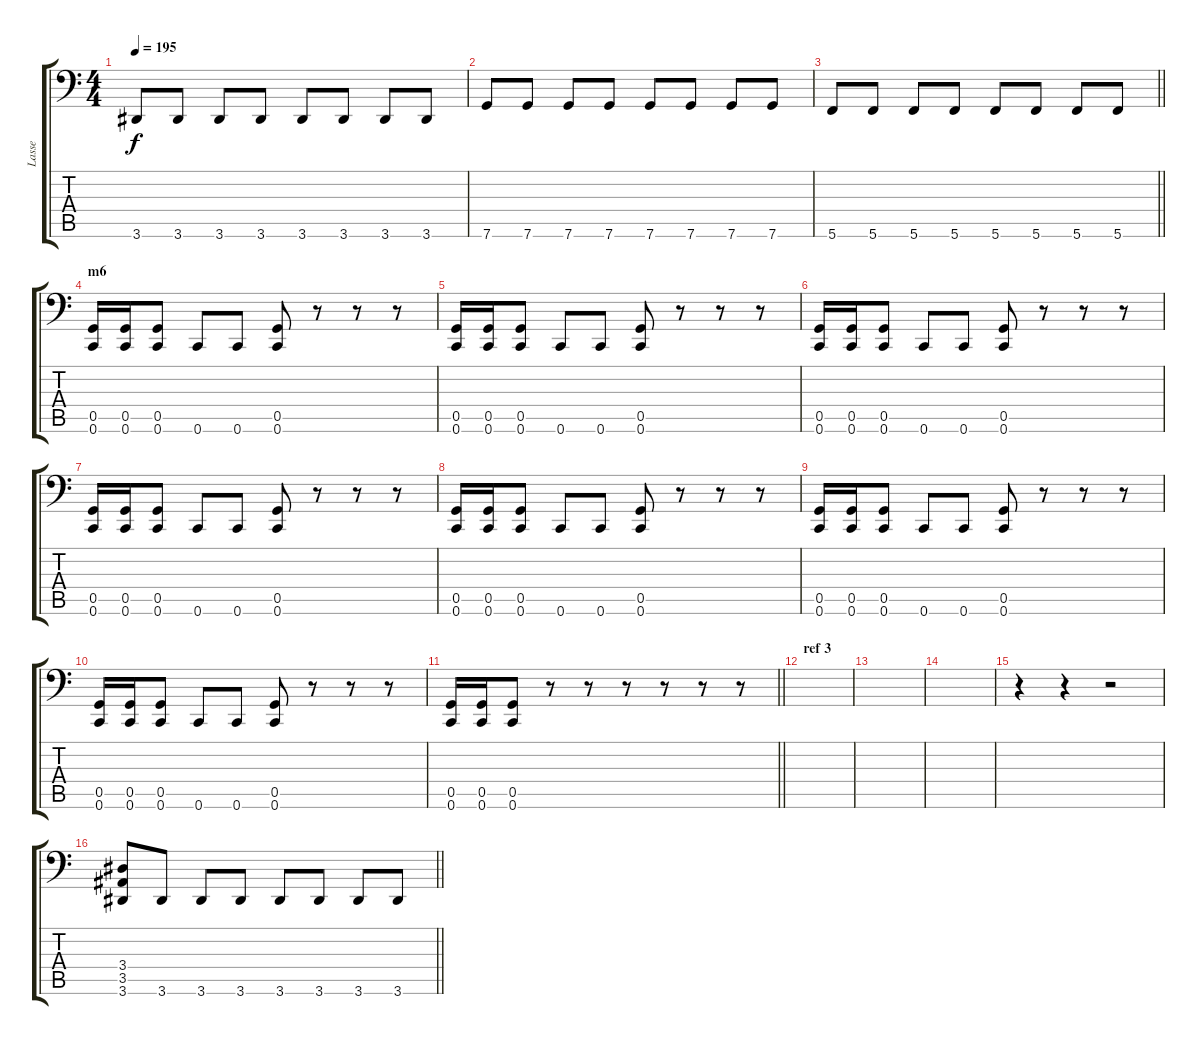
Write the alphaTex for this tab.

\track ("Lasse" "Lasse") {instrument electricbasspick}
\staff {score tabs}
\tuning (D3 A2 F2 C2 G1 C1) {hide}
\ts (4 4)
\tempo 195
\clef f4
\ks c
3.6.8{dy f} 3.6.8 3.6.8 3.6.8 3.6.8 3.6.8 3.6.8 3.6.8 |
7.6.8 7.6.8 7.6.8 7.6.8 7.6.8 7.6.8 7.6.8 7.6.8 |
\barLineRight lightlight
5.6.8 5.6.8 5.6.8 5.6.8 5.6.8 5.6.8 5.6.8 5.6.8 |
\section ("" "m6")
(0.5 0.6).16 (0.5 0.6).16 (0.5 0.6).8 0.6.8 0.6.8 (0.5 0.6).8 r.8 r.8 r.8 |
(0.5 0.6).16 (0.5 0.6).16 (0.5 0.6).8 0.6.8 0.6.8 (0.5 0.6).8 r.8 r.8 r.8 |
(0.5 0.6).16 (0.5 0.6).16 (0.5 0.6).8 0.6.8 0.6.8 (0.5 0.6).8 r.8 r.8 r.8 |
(0.5 0.6).16 (0.5 0.6).16 (0.5 0.6).8 0.6.8 0.6.8 (0.5 0.6).8 r.8 r.8 r.8 |
(0.5 0.6).16 (0.5 0.6).16 (0.5 0.6).8 0.6.8 0.6.8 (0.5 0.6).8 r.8 r.8 r.8 |
(0.5 0.6).16 (0.5 0.6).16 (0.5 0.6).8 0.6.8 0.6.8 (0.5 0.6).8 r.8 r.8 r.8 |
(0.5 0.6).16 (0.5 0.6).16 (0.5 0.6).8 0.6.8 0.6.8 (0.5 0.6).8 r.8 r.8 r.8 |
\barLineRight lightlight
(0.5 0.6).16 (0.5 0.6).16 (0.5 0.6).8 r.8 r.8 r.8 r.8 r.8 r.8 |
\section ("" "ref 3")
|
|
|
r.4 r.4 r.2 |
\barLineRight lightlight
(3.4 3.5 3.6).8 3.6.8 3.6.8 3.6.8 3.6.8 3.6.8 3.6.8 3.6.8
